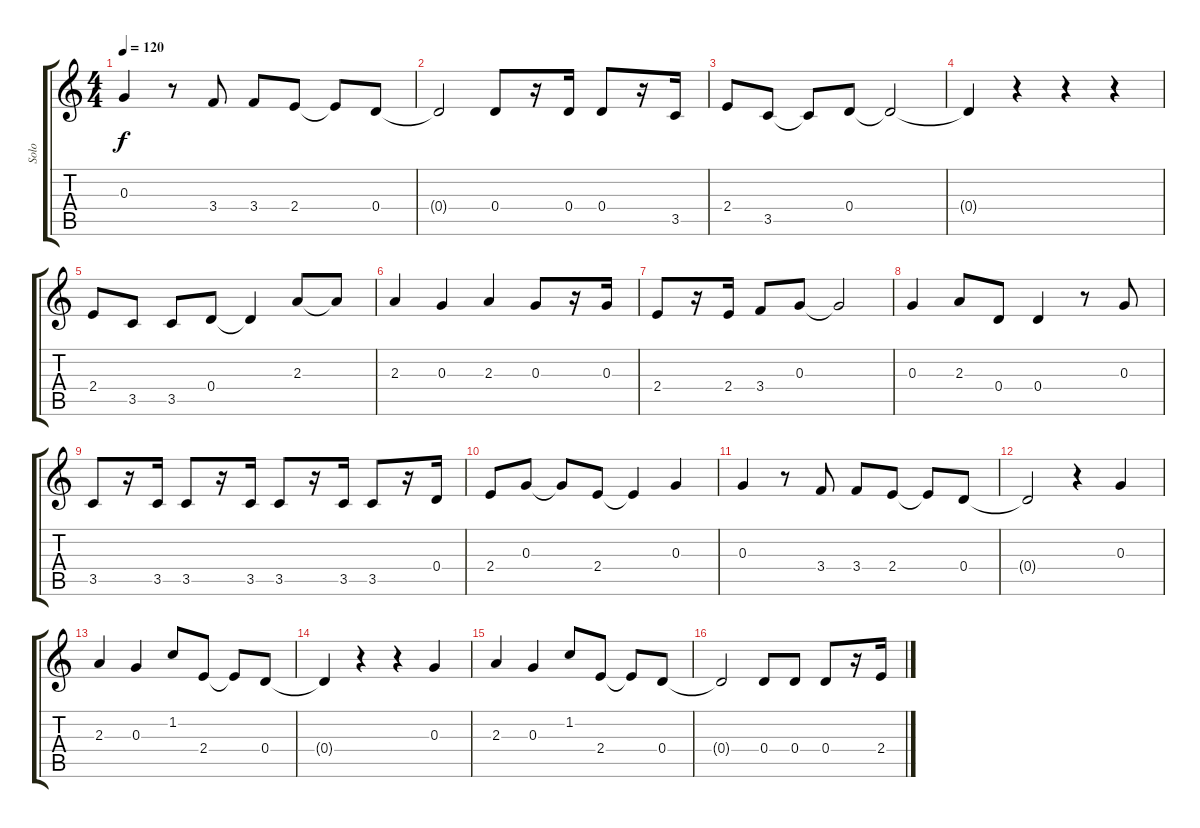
\track ("Solo" "Solo") {instrument acousticguitarsteel}
\staff {score tabs}
\tuning (E4 B3 G3 D3 A2 E2) {hide}
\ts (4 4)
\tempo 120
\clef g2
\ks c
0.3.4{dy f} r.8 3.4.8 3.4.8 2.4.8 2.4{t}.8 0.4.8 |
0.4{t}.2 0.4.8 r.16 0.4.16 0.4.8 r.16 3.5.16 |
2.4.8 3.5.8 3.5{t}.8 0.4.8 0.4{t}.2 |
0.4{t}.4 r.4 r.4 r.4 |
2.4.8 3.5.8 3.5.8 0.4.8 0.4{t}.4 2.3.8 2.3{t}.8 |
2.3.4 0.3.4 2.3.4 0.3.8 r.16 0.3.16 |
2.4.8 r.16 2.4.16 3.4.8 0.3.8 0.3{t}.2 |
0.3.4 2.3.8 0.4.8 0.4.4 r.8 0.3.8 |
3.5.8 r.16 3.5.16 3.5.8 r.16 3.5.16 3.5.8 r.16 3.5.16 3.5.8 r.16 0.4.16 |
2.4.8 0.3.8 0.3{t}.8 2.4.8 2.4{t}.4 0.3.4 |
0.3.4 r.8 3.4.8 3.4.8 2.4.8 2.4{t}.8 0.4.8 |
0.4{t}.2 r.4 0.3.4 |
2.3.4 0.3.4 1.2.8 2.4.8 2.4{t}.8 0.4.8 |
0.4{t}.4 r.4 r.4 0.3.4 |
2.3.4 0.3.4 1.2.8 2.4.8 2.4{t}.8 0.4.8 |
0.4{t}.2 0.4.8 0.4.8 0.4.8 r.16 2.4.16
